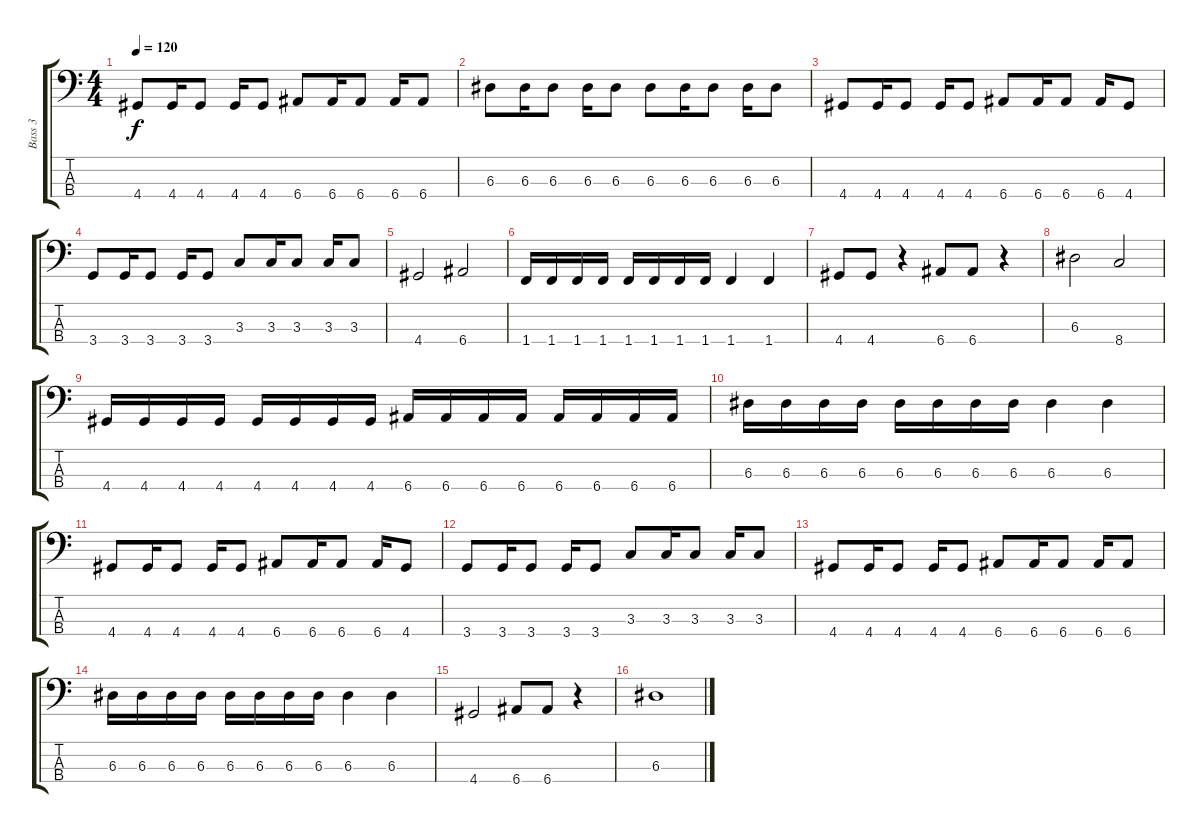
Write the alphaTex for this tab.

\track ("Bass 3" "Bass 3") {instrument slapbass1}
\staff {score tabs}
\tuning (G2 D2 A1 E1) {hide}
\ts (4 4)
\tempo 120
\clef f4
\ks c
4.4.8{dy f} 4.4.16 4.4.8 4.4.16 4.4.8 6.4.8 6.4.16 6.4.8 6.4.16 6.4.8 |
6.3.8 6.3.16 6.3.8 6.3.16 6.3.8 6.3.8 6.3.16 6.3.8 6.3.16 6.3.8 |
4.4.8 4.4.16 4.4.8 4.4.16 4.4.8 6.4.8 6.4.16 6.4.8 6.4.16 4.4.8 |
3.4.8 3.4.16 3.4.8 3.4.16 3.4.8 3.3.8 3.3.16 3.3.8 3.3.16 3.3.8 |
4.4.2 6.4.2 |
1.4.16 1.4.16 1.4.16 1.4.16 1.4.16 1.4.16 1.4.16 1.4.16 1.4.4 1.4.4 |
4.4.8 4.4.8 r.4 6.4.8 6.4.8 r.4 |
6.3.2 8.4.2 |
4.4.16 4.4.16 4.4.16 4.4.16 4.4.16 4.4.16 4.4.16 4.4.16 6.4.16 6.4.16 6.4.16 6.4.16 6.4.16 6.4.16 6.4.16 6.4.16 |
6.3.16 6.3.16 6.3.16 6.3.16 6.3.16 6.3.16 6.3.16 6.3.16 6.3.4 6.3.4 |
4.4.8 4.4.16 4.4.8 4.4.16 4.4.8 6.4.8 6.4.16 6.4.8 6.4.16 4.4.8 |
3.4.8 3.4.16 3.4.8 3.4.16 3.4.8 3.3.8 3.3.16 3.3.8 3.3.16 3.3.8 |
4.4.8 4.4.16 4.4.8 4.4.16 4.4.8 6.4.8 6.4.16 6.4.8 6.4.16 6.4.8 |
6.3.16 6.3.16 6.3.16 6.3.16 6.3.16 6.3.16 6.3.16 6.3.16 6.3.4 6.3.4 |
4.4.2 6.4.8 6.4.8 r.4 |
6.3.1
